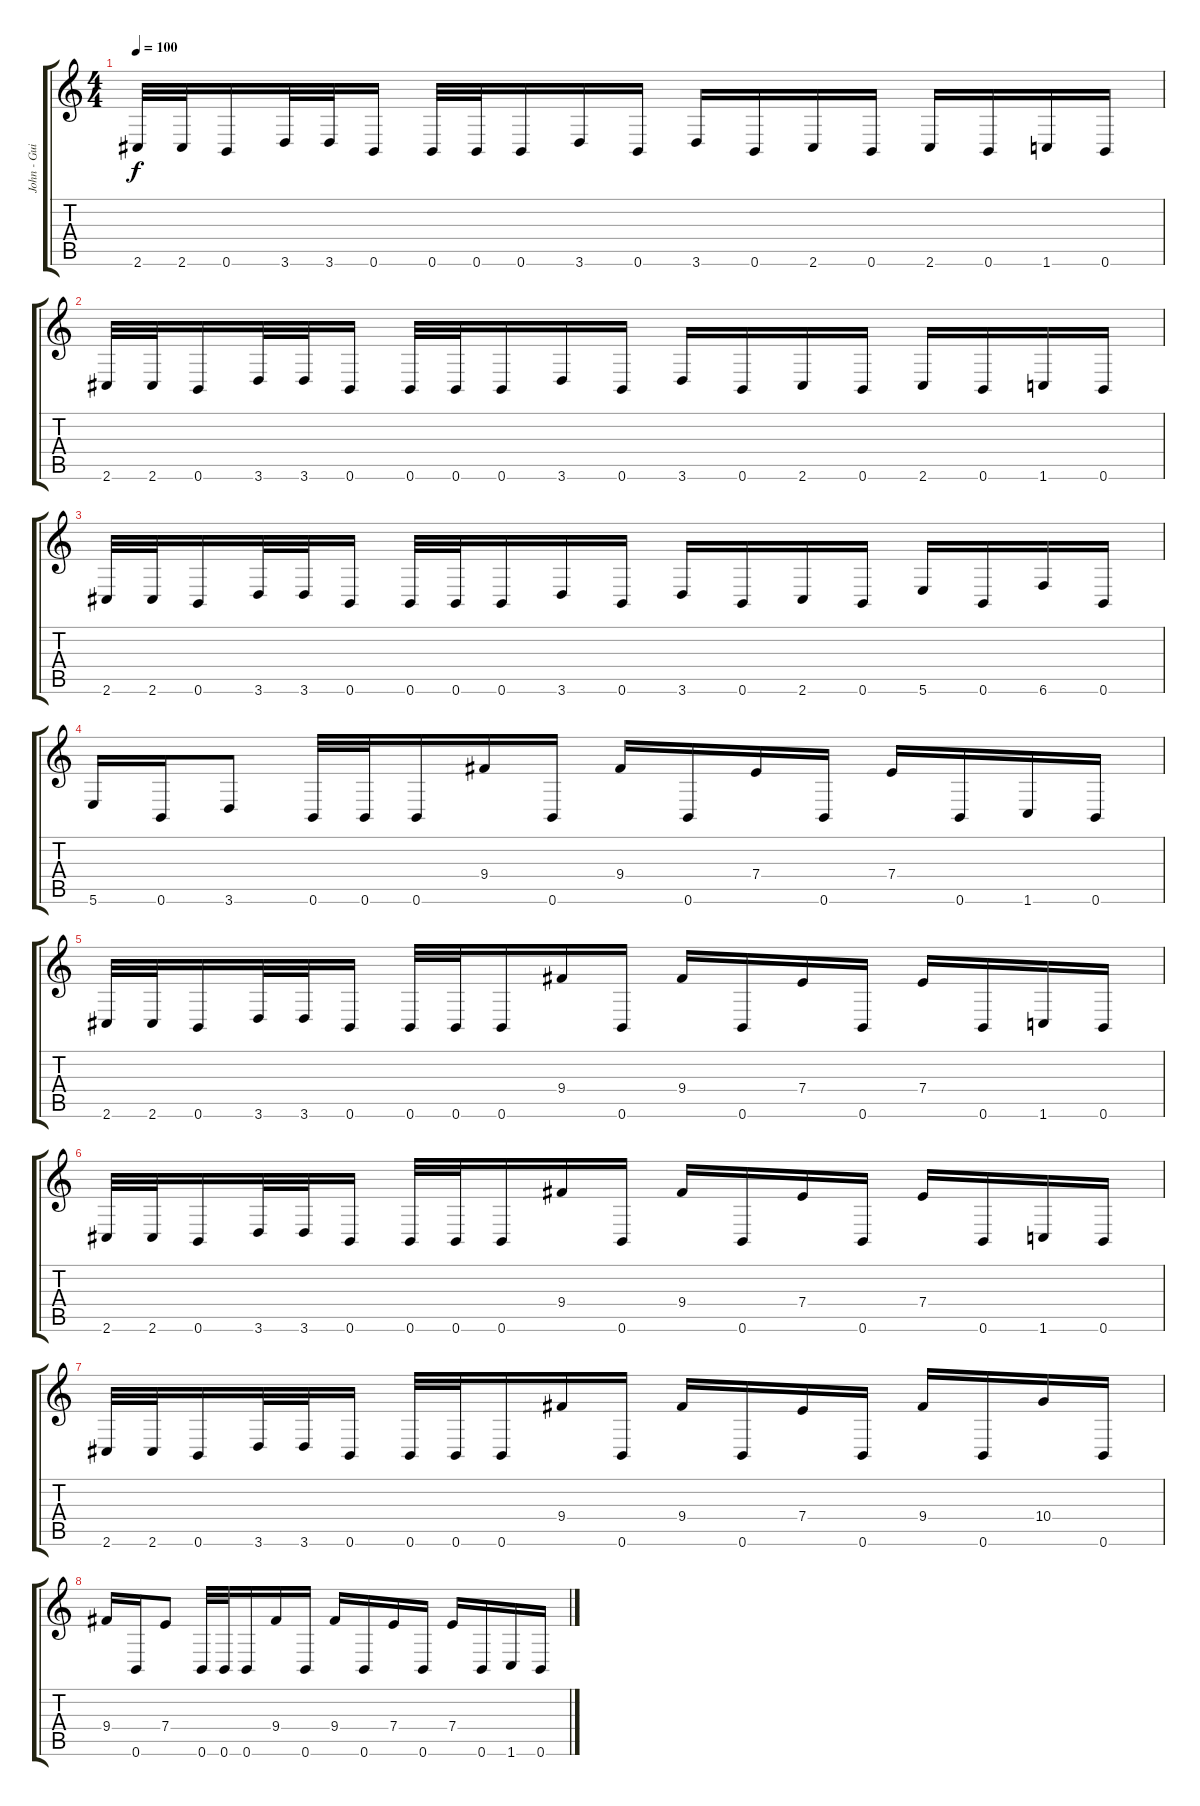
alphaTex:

\track ("John - Guitar" "John - Gui") {instrument distortionguitar}
\staff {score tabs}
\tuning (B3 Gb3 D3 A2 E2 B1) {hide}
\ts (4 4)
\tempo 100
\clef g2
\ks c
2.6.32{dy f} 2.6.32 0.6.16 3.6.32 3.6.32 0.6.16 0.6.32 0.6.32 0.6.16 3.6.16 0.6.16 3.6.16 0.6.16 2.6.16 0.6.16 2.6.16 0.6.16 1.6.16 0.6.16 |
2.6.32 2.6.32 0.6.16 3.6.32 3.6.32 0.6.16 0.6.32 0.6.32 0.6.16 3.6.16 0.6.16 3.6.16 0.6.16 2.6.16 0.6.16 2.6.16 0.6.16 1.6.16 0.6.16 |
2.6.32 2.6.32 0.6.16 3.6.32 3.6.32 0.6.16 0.6.32 0.6.32 0.6.16 3.6.16 0.6.16 3.6.16 0.6.16 2.6.16 0.6.16 5.6.16 0.6.16 6.6.16 0.6.16 |
5.6.16 0.6.16 3.6.8 0.6.32 0.6.32 0.6.16 9.4.16 0.6.16 9.4.16 0.6.16 7.4.16 0.6.16 7.4.16 0.6.16 1.6.16 0.6.16 |
2.6.32 2.6.32 0.6.16 3.6.32 3.6.32 0.6.16 0.6.32 0.6.32 0.6.16 9.4.16 0.6.16 9.4.16 0.6.16 7.4.16 0.6.16 7.4.16 0.6.16 1.6.16 0.6.16 |
2.6.32 2.6.32 0.6.16 3.6.32 3.6.32 0.6.16 0.6.32 0.6.32 0.6.16 9.4.16 0.6.16 9.4.16 0.6.16 7.4.16 0.6.16 7.4.16 0.6.16 1.6.16 0.6.16 |
2.6.32 2.6.32 0.6.16 3.6.32 3.6.32 0.6.16 0.6.32 0.6.32 0.6.16 9.4.16 0.6.16 9.4.16 0.6.16 7.4.16 0.6.16 9.4.16 0.6.16 10.4.16 0.6.16 |
9.4.16 0.6.16 7.4.8 0.6.32 0.6.32 0.6.16 9.4.16 0.6.16 9.4.16 0.6.16 7.4.16 0.6.16 7.4.16 0.6.16 1.6.16 0.6.16
